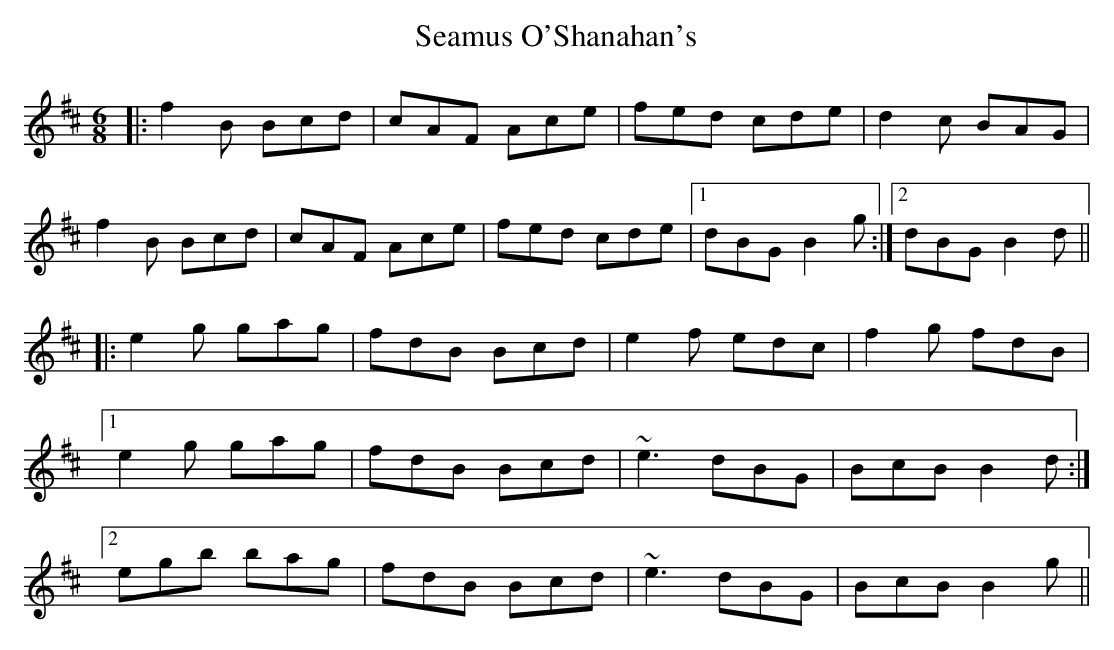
X:1
T: Seamus O'Shanahan's
M: 6/8
L: 1/8
K: Bmin
|:f2B Bcd|cAF Ace|fed cde|d2c BAG|
f2B Bcd|cAF Ace|fed cde|1 dBG B2g:|2 dBG B2d||
|:e2g gag|fdB Bcd|e2f edc|f2g fdB|
[1 e2g gag|fdB Bcd|~e3 dBG|BcB B2d:|
[2 egb bag|fdB Bcd|~e3 dBG|BcB B2g||
